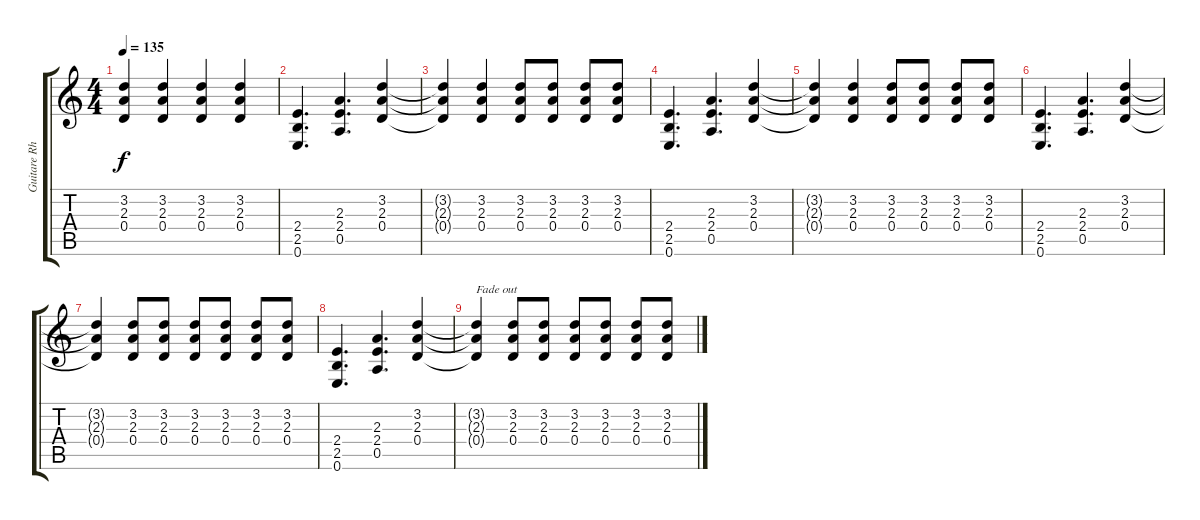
\track ("Guitare Rhytmique" "Guitare Rh") {instrument overdrivenguitar}
\staff {score tabs}
\tuning (E4 B3 G3 D3 A2 E2) {hide}
\ts (4 4)
\tempo 135
\clef g2
\ks c
(3.2{t} 2.3{t} 0.4{t}).4{dy f} (3.2 2.3 0.4).4 (3.2 2.3 0.4).4 (3.2 2.3 0.4).4 |
(2.4 2.5 0.6).4{d} (2.3 2.4 0.5).4{d} (3.2 2.3 0.4).4 |
(3.2{t} 2.3{t} 0.4{t}).4 (3.2 2.3 0.4).4 (3.2 2.3 0.4).8 (3.2 2.3 0.4).8 (3.2 2.3 0.4).8 (3.2 2.3 0.4).8 |
(2.4 2.5 0.6).4{d} (2.3 2.4 0.5).4{d} (3.2 2.3 0.4).4 |
(3.2{t} 2.3{t} 0.4{t}).4 (3.2 2.3 0.4).4 (3.2 2.3 0.4).8 (3.2 2.3 0.4).8 (3.2 2.3 0.4).8 (3.2 2.3 0.4).8 |
(2.4 2.5 0.6).4{d} (2.3 2.4 0.5).4{d} (3.2 2.3 0.4).4 |
(3.2{t} 2.3{t} 0.4{t}).4 (3.2 2.3 0.4).8 (3.2 2.3 0.4).8 (3.2 2.3 0.4).8 (3.2 2.3 0.4).8 (3.2 2.3 0.4).8 (3.2 2.3 0.4).8 |
(2.4 2.5 0.6).4{d} (2.3 2.4 0.5).4{d} (3.2 2.3 0.4).4 |
(3.2{t} 2.3{t} 0.4{t}).4{txt "Fade out"} (3.2 2.3 0.4).8 (3.2 2.3 0.4).8 (3.2 2.3 0.4).8 (3.2 2.3 0.4).8 (3.2 2.3 0.4).8 (3.2 2.3 0.4).8{txt ""}
